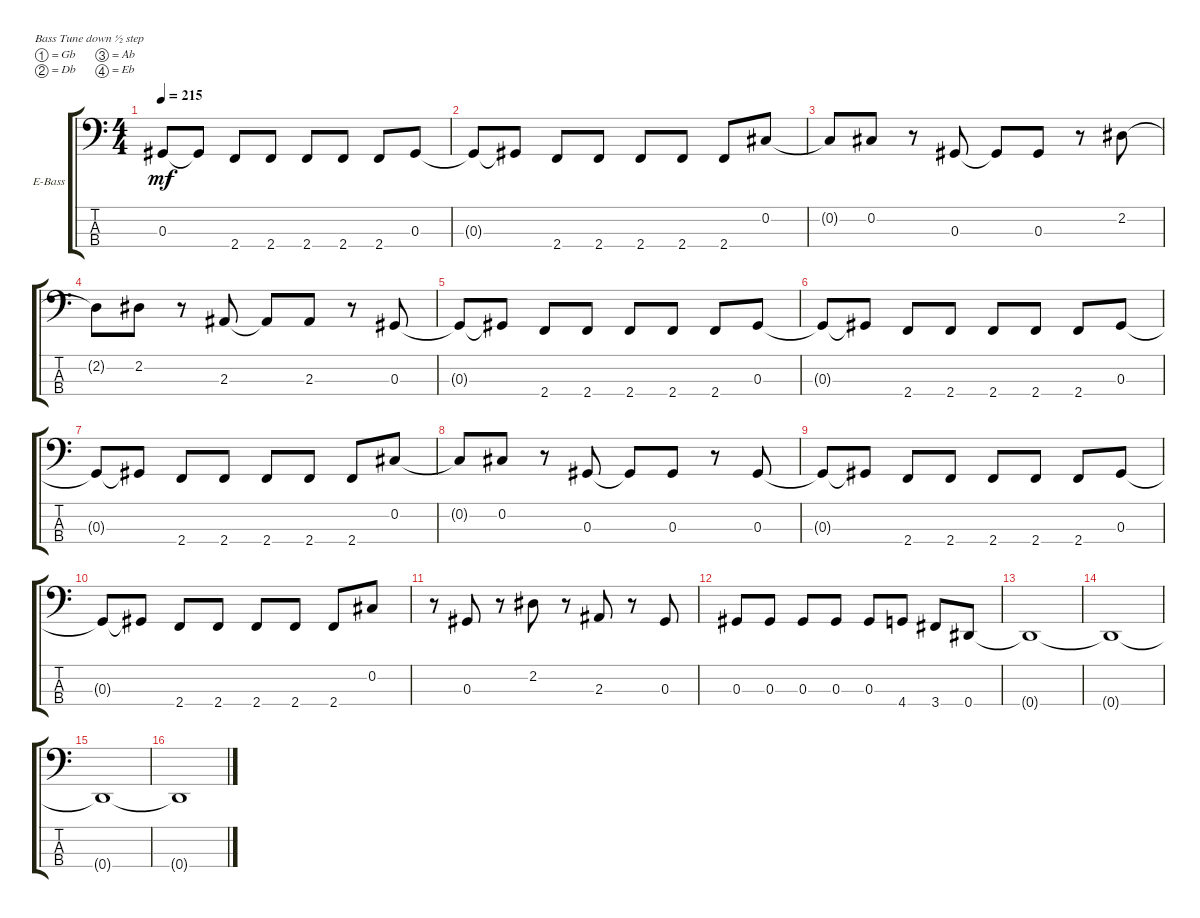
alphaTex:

\bracketExtendMode groupsimilarinstruments
\firstSystemTrackNameOrientation horizontal
\otherSystemsTrackNameOrientation horizontal
\track ("Electric Bass" "E-Bass") {instrument electricbassfinger}
\staff {score tabs}
\tuning (Gb2 Db2 Ab1 Eb1)
\ts (4 4)
\tempo 215
\clef f4
\ks c
0.3{t}.8{dy mf} 0.3{t}.8 2.4.8 2.4.8 2.4.8 2.4.8 2.4.8 0.3.8 |
0.3{t}.8 0.3{t}.8 2.4.8 2.4.8 2.4.8 2.4.8 2.4.8 0.2.8 |
0.2{t}.8 0.2.8 r.8 0.3.8 0.3{t}.8 0.3.8 r.8 2.2.8 |
2.2{t}.8 2.2.8 r.8 2.3.8 2.3{t}.8 2.3.8 r.8 0.3.8 |
0.3{t}.8 0.3{t}.8 2.4.8 2.4.8 2.4.8 2.4.8 2.4.8 0.3.8 |
0.3{t}.8 0.3{t}.8 2.4.8 2.4.8 2.4.8 2.4.8 2.4.8 0.3.8 |
0.3{t}.8 0.3{t}.8 2.4.8 2.4.8 2.4.8 2.4.8 2.4.8 0.2.8 |
0.2{t}.8 0.2.8 r.8 0.3.8 0.3{t}.8 0.3.8 r.8 0.3.8 |
0.3{t}.8 0.3{t}.8 2.4.8 2.4.8 2.4.8 2.4.8 2.4.8 0.3.8 |
0.3{t}.8 0.3{t}.8 2.4.8 2.4.8 2.4.8 2.4.8 2.4.8 0.2.8 |
r.8 0.3.8 r.8 2.2.8 r.8 2.3.8 r.8 0.3.8 |
0.3.8 0.3.8 0.3.8 0.3.8 0.3.8 4.4.8 3.4.8 0.4.8 |
0.4{t}.1 |
0.4{t}.1 |
0.4{t}.1 |
0.4{t}.1
